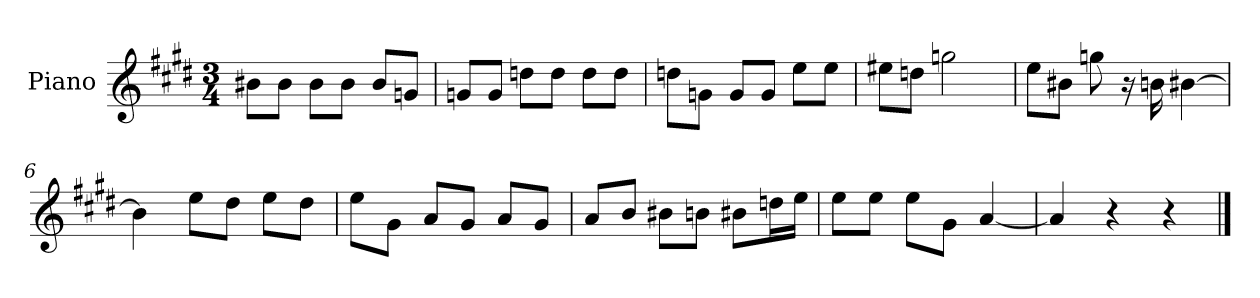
**kern
*part1
*staff1
*I"Piano
*I'P-no
*clefG2
*k[f#c#g#d#]
*M3/4
*MM90
=1
8b#X\L
8b#\J
8b#\L
8b#\J
8b#/L
8gn/J
=2
8gn/L
8g/J
8ddn\L
8dd\J
8dd\L
8dd\J
=3
8ddn\L
8gn\J
8g/L
8g/J
8ee\L
8ee\J
=4
8ee#X\L
8ddn\J
2ggn\
=5
8ee\L
8b#X\J
8ggn\
16r
16bn\
[4b#X\
!!LO:LB:g=z
=6
4b#\]
8ee\L
8dd#\J
8ee\L
8dd#\J
=7
8ee\L
8g#\J
8a/L
8g#/J
8a/L
8g#/J
=8
8a/L
8b/J
8b#X\L
8bn\J
8b#X\L
16ddn\L
16ee\JJ
=9
8ee\L
8ee\J
8ee\L
8g#\J
[4a/
=10
4a/]
4r
4r
==
*-
